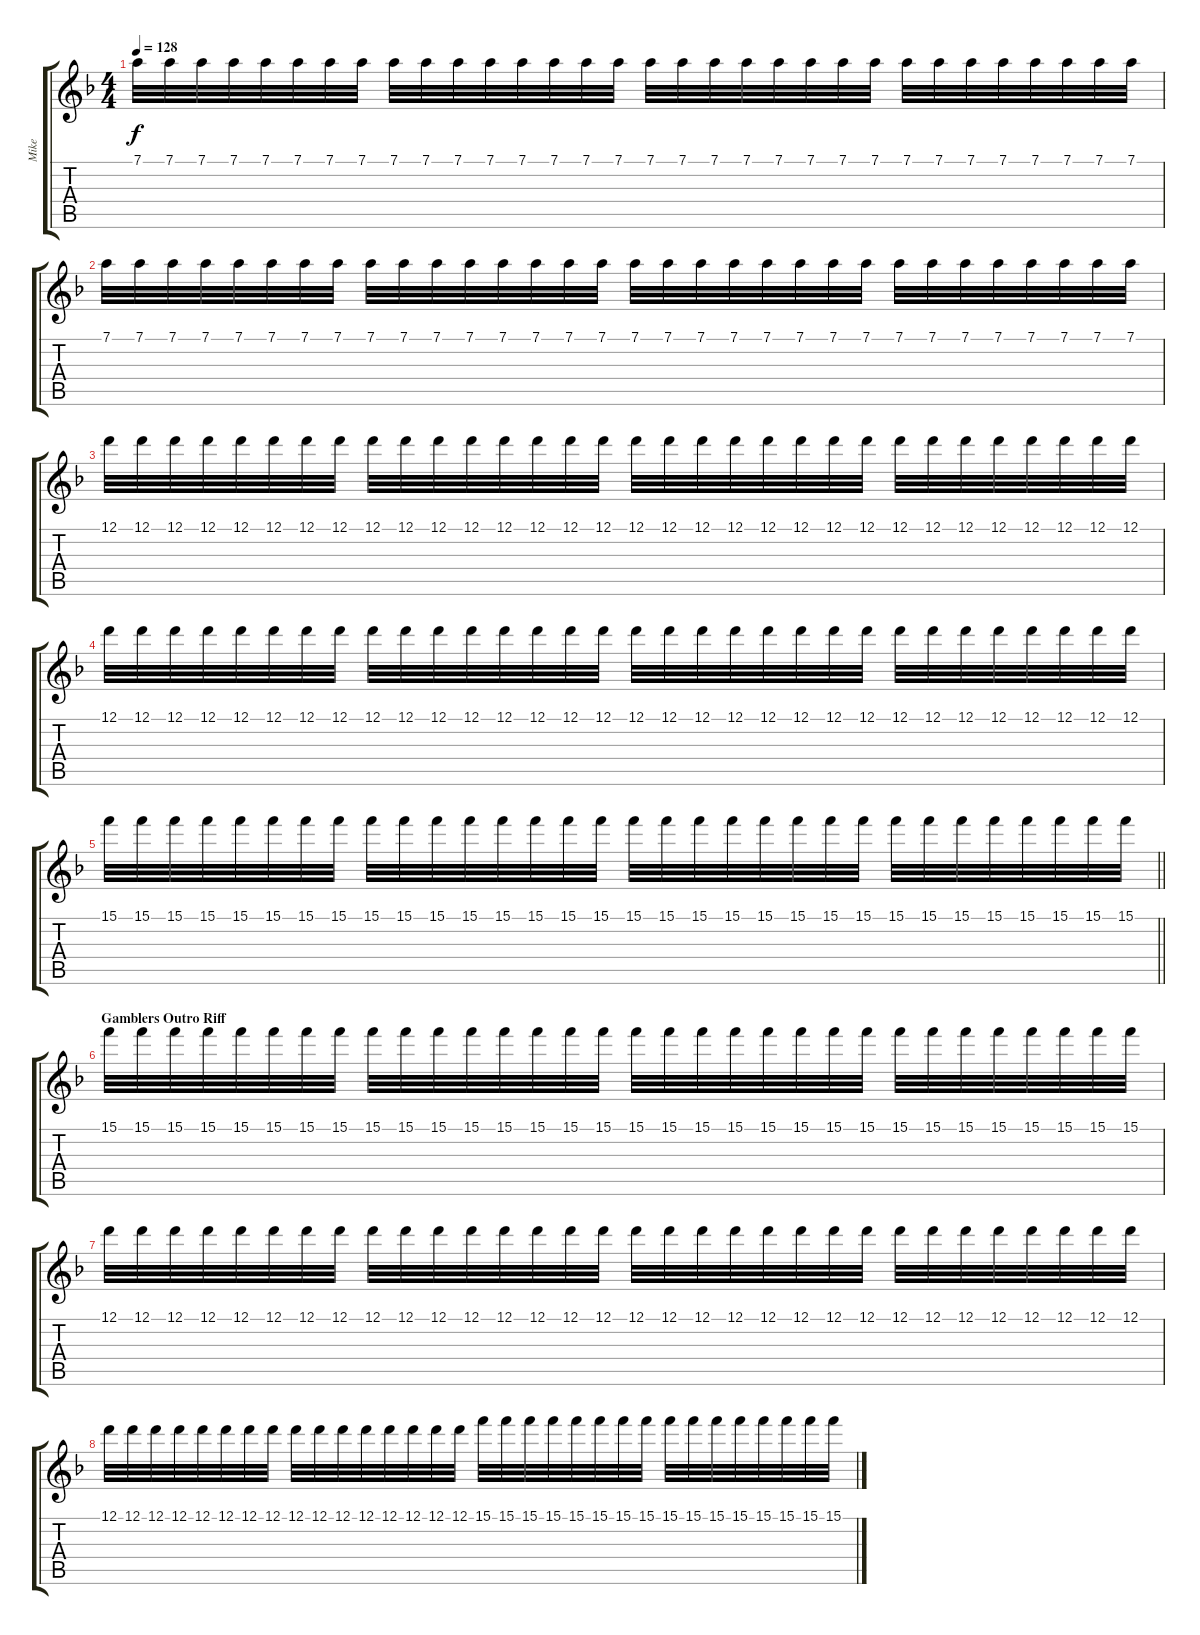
\track ("Mike" "Mike") {instrument electricguitarjazz}
\staff {score tabs}
\tuning (D4 A3 F3 C3 G2 D2) {hide}
\ts (4 4)
\tempo 128
\clef g2
\ks dminor
7.1.32{dy f} 7.1.32 7.1.32 7.1.32 7.1.32 7.1.32 7.1.32 7.1.32 7.1.32 7.1.32 7.1.32 7.1.32 7.1.32 7.1.32 7.1.32 7.1.32 7.1.32 7.1.32 7.1.32 7.1.32 7.1.32 7.1.32 7.1.32 7.1.32 7.1.32 7.1.32 7.1.32 7.1.32 7.1.32 7.1.32 7.1.32 7.1.32 |
7.1.32 7.1.32 7.1.32 7.1.32 7.1.32 7.1.32 7.1.32 7.1.32 7.1.32 7.1.32 7.1.32 7.1.32 7.1.32 7.1.32 7.1.32 7.1.32 7.1.32 7.1.32 7.1.32 7.1.32 7.1.32 7.1.32 7.1.32 7.1.32 7.1.32 7.1.32 7.1.32 7.1.32 7.1.32 7.1.32 7.1.32 7.1.32 |
12.1.32 12.1.32 12.1.32 12.1.32 12.1.32 12.1.32 12.1.32 12.1.32 12.1.32 12.1.32 12.1.32 12.1.32 12.1.32 12.1.32 12.1.32 12.1.32 12.1.32 12.1.32 12.1.32 12.1.32 12.1.32 12.1.32 12.1.32 12.1.32 12.1.32 12.1.32 12.1.32 12.1.32 12.1.32 12.1.32 12.1.32 12.1.32 |
12.1.32 12.1.32 12.1.32 12.1.32 12.1.32 12.1.32 12.1.32 12.1.32 12.1.32 12.1.32 12.1.32 12.1.32 12.1.32 12.1.32 12.1.32 12.1.32 12.1.32 12.1.32 12.1.32 12.1.32 12.1.32 12.1.32 12.1.32 12.1.32 12.1.32 12.1.32 12.1.32 12.1.32 12.1.32 12.1.32 12.1.32 12.1.32 |
\barLineRight lightlight
15.1.32 15.1.32 15.1.32 15.1.32 15.1.32 15.1.32 15.1.32 15.1.32 15.1.32 15.1.32 15.1.32 15.1.32 15.1.32 15.1.32 15.1.32 15.1.32 15.1.32 15.1.32 15.1.32 15.1.32 15.1.32 15.1.32 15.1.32 15.1.32 15.1.32 15.1.32 15.1.32 15.1.32 15.1.32 15.1.32 15.1.32 15.1.32 |
\section ("" "Gamblers Outro Riff")
15.1.32 15.1.32 15.1.32 15.1.32 15.1.32 15.1.32 15.1.32 15.1.32 15.1.32 15.1.32 15.1.32 15.1.32 15.1.32 15.1.32 15.1.32 15.1.32 15.1.32 15.1.32 15.1.32 15.1.32 15.1.32 15.1.32 15.1.32 15.1.32 15.1.32 15.1.32 15.1.32 15.1.32 15.1.32 15.1.32 15.1.32 15.1.32 |
12.1.32 12.1.32 12.1.32 12.1.32 12.1.32 12.1.32 12.1.32 12.1.32 12.1.32 12.1.32 12.1.32 12.1.32 12.1.32 12.1.32 12.1.32 12.1.32 12.1.32 12.1.32 12.1.32 12.1.32 12.1.32 12.1.32 12.1.32 12.1.32 12.1.32 12.1.32 12.1.32 12.1.32 12.1.32 12.1.32 12.1.32 12.1.32 |
12.1.32 12.1.32 12.1.32 12.1.32 12.1.32 12.1.32 12.1.32 12.1.32 12.1.32 12.1.32 12.1.32 12.1.32 12.1.32 12.1.32 12.1.32 12.1.32 15.1.32 15.1.32 15.1.32 15.1.32 15.1.32 15.1.32 15.1.32 15.1.32 15.1.32 15.1.32 15.1.32 15.1.32 15.1.32 15.1.32 15.1.32 15.1.32
